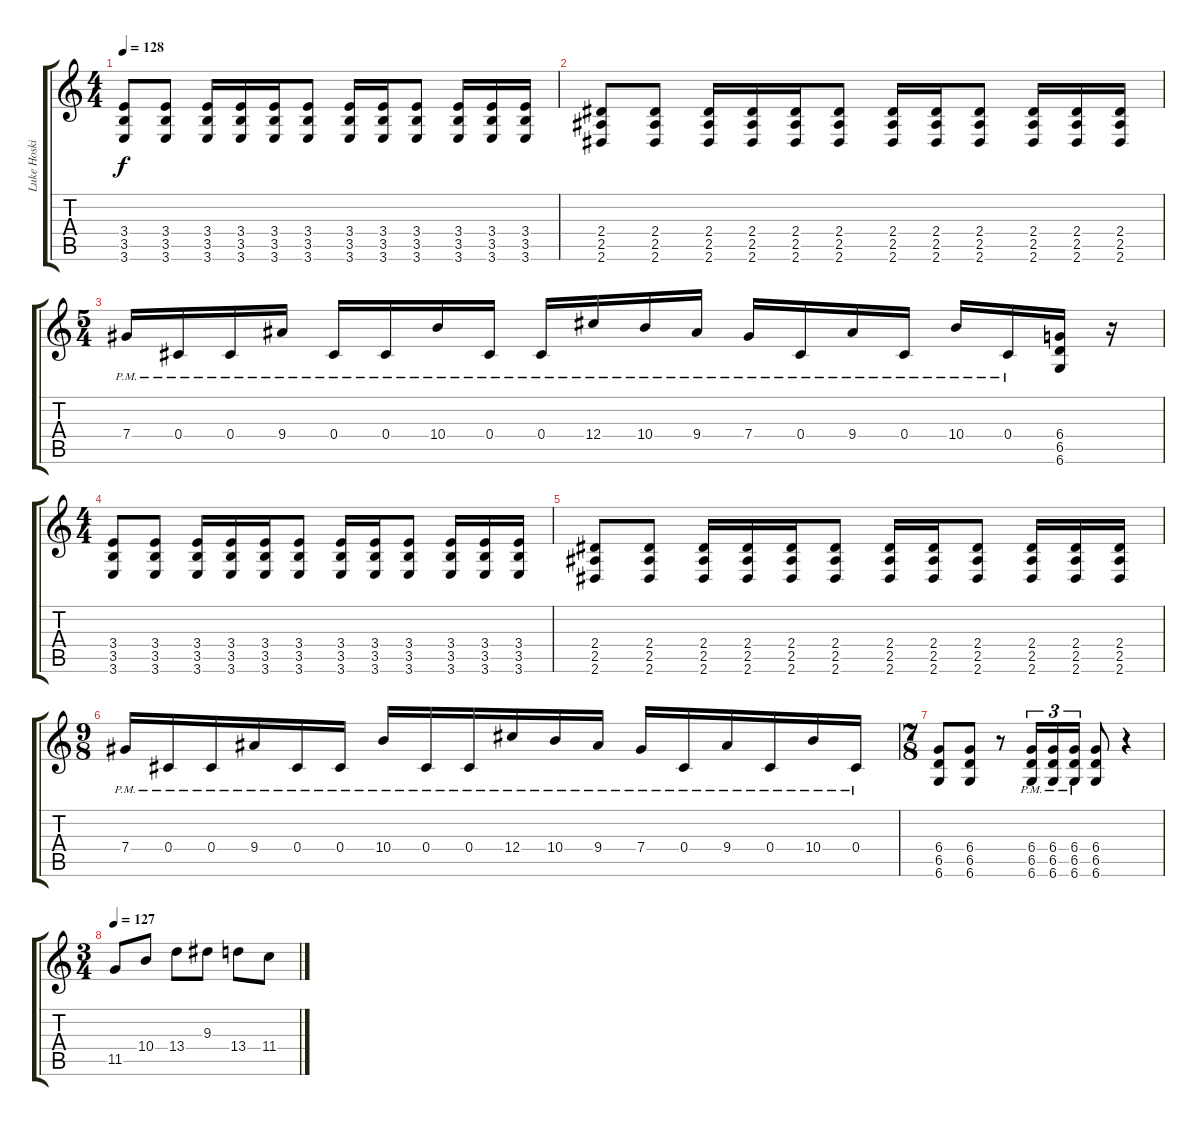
\track ("Luke Hoskin" "Luke Hoski") {instrument overdrivenguitar}
\staff {score tabs}
\tuning (Eb4 Bb3 Gb3 Db3 Ab2 Db2) {hide}
\ts (4 4)
\tempo 128
\clef g2
\ks c
(3.4 3.5 3.6).8{dy f} (3.4 3.5 3.6).8 (3.4 3.5 3.6).16 (3.4 3.5 3.6).16 (3.4 3.5 3.6).16 (3.4 3.5 3.6).8 (3.4 3.5 3.6).16 (3.4 3.5 3.6).16 (3.4 3.5 3.6).8 (3.4 3.5 3.6).16 (3.4 3.5 3.6).16 (3.4 3.5 3.6).16 |
(2.4 2.5 2.6).8 (2.4 2.5 2.6).8 (2.4 2.5 2.6).16 (2.4 2.5 2.6).16 (2.4 2.5 2.6).16 (2.4 2.5 2.6).8 (2.4 2.5 2.6).16 (2.4 2.5 2.6).16 (2.4 2.5 2.6).8 (2.4 2.5 2.6).16 (2.4 2.5 2.6).16 (2.4 2.5 2.6).16 |
\ts (5 4)
7.4{pm}.16 0.4{pm}.16 0.4{pm}.16 9.4{pm}.16 0.4{pm}.16 0.4{pm}.16 10.4{pm}.16 0.4{pm}.16 0.4{pm}.16 12.4{pm}.16 10.4{pm}.16 9.4{pm}.16 7.4{pm}.16 0.4{pm}.16 9.4{pm}.16 0.4{pm}.16 10.4{pm}.16 0.4{pm}.16 (6.4 6.5 6.6).16 r.16 |
\ts (4 4)
(3.4 3.5 3.6).8 (3.4 3.5 3.6).8 (3.4 3.5 3.6).16 (3.4 3.5 3.6).16 (3.4 3.5 3.6).16 (3.4 3.5 3.6).8 (3.4 3.5 3.6).16 (3.4 3.5 3.6).16 (3.4 3.5 3.6).8 (3.4 3.5 3.6).16 (3.4 3.5 3.6).16 (3.4 3.5 3.6).16 |
(2.4 2.5 2.6).8 (2.4 2.5 2.6).8 (2.4 2.5 2.6).16 (2.4 2.5 2.6).16 (2.4 2.5 2.6).16 (2.4 2.5 2.6).8 (2.4 2.5 2.6).16 (2.4 2.5 2.6).16 (2.4 2.5 2.6).8 (2.4 2.5 2.6).16 (2.4 2.5 2.6).16 (2.4 2.5 2.6).16 |
\ts (9 8)
7.4{pm}.16 0.4{pm}.16 0.4{pm}.16 9.4{pm}.16 0.4{pm}.16 0.4{pm}.16 10.4{pm}.16 0.4{pm}.16 0.4{pm}.16 12.4{pm}.16 10.4{pm}.16 9.4{pm}.16 7.4{pm}.16 0.4{pm}.16 9.4{pm}.16 0.4{pm}.16 10.4{pm}.16 0.4{pm}.16 |
\ts (7 8)
(6.4 6.5 6.6).8 (6.4 6.5 6.6).8 r.8 (6.4{pm} 6.5{pm} 6.6{pm}).16{tu (3 2)} (6.4{pm} 6.5{pm} 6.6{pm}).16{tu (3 2)} (6.4{pm} 6.5{pm} 6.6{pm}).16{tu (3 2)} (6.4 6.5 6.6).8 r.4 |
\ts (3 4)
\tempo 127
11.5.8 10.4.8 13.4.8 9.3.8 13.4.8 11.4.8
